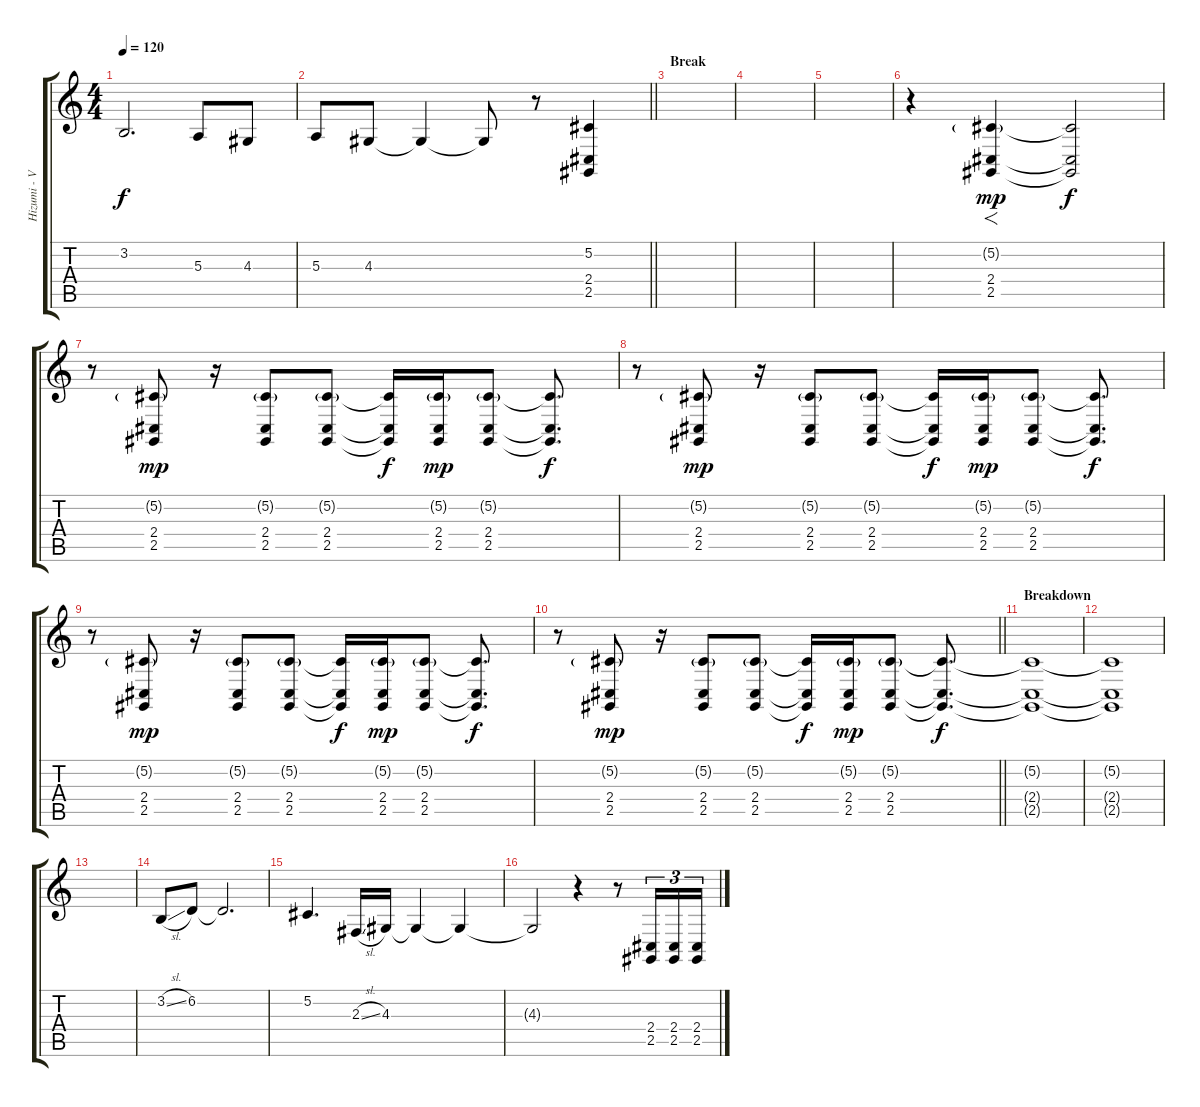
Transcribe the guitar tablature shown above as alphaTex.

\track ("Hizumi - Vocals" "Hizumi - V") {instrument lead6voice}
\staff {score tabs}
\tuning (Db4 Ab3 E3 B2 Gb2 B1) {hide}
\ts (4 4)
\tempo 120
\clef g2
\ks c
3.2.2{d dy f} 5.3.8 4.3.8 |
\barLineRight lightlight
5.3.8 4.3.8 4.3{t}.4 4.3{t}.8 r.8 (5.2 2.4 2.5).4 |
\section ("" "Break")
|
|
|
r.4 (5.2{g} 2.4 2.5).4{f dy mp} (5.2{t} 2.4{t} 2.5{t}).2{dy f} |
r.8 (5.2{g} 2.4 2.5).8{dy mp} r.16 (5.2{g} 2.4 2.5).8 (5.2{g} 2.4 2.5).8 (5.2{t} 2.4{t} 2.5{t}).16{dy f} (5.2{g} 2.4 2.5).16{dy mp} (5.2{g} 2.4 2.5).8 (5.2{t} 2.4{t} 2.5{t}).8{d dy f} |
r.8 (5.2{g} 2.4 2.5).8{dy mp} r.16 (5.2{g} 2.4 2.5).8 (5.2{g} 2.4 2.5).8 (5.2{t} 2.4{t} 2.5{t}).16{dy f} (5.2{g} 2.4 2.5).16{dy mp} (5.2{g} 2.4 2.5).8 (5.2{t} 2.4{t} 2.5{t}).8{d dy f} |
r.8 (5.2{g} 2.4 2.5).8{dy mp} r.16 (5.2{g} 2.4 2.5).8 (5.2{g} 2.4 2.5).8 (5.2{t} 2.4{t} 2.5{t}).16{dy f} (5.2{g} 2.4 2.5).16{dy mp} (5.2{g} 2.4 2.5).8 (5.2{t} 2.4{t} 2.5{t}).8{d dy f} |
\barLineRight lightlight
r.8 (5.2{g} 2.4 2.5).8{dy mp} r.16 (5.2{g} 2.4 2.5).8 (5.2{g} 2.4 2.5).8 (5.2{t} 2.4{t} 2.5{t}).16{dy f} (5.2{g} 2.4 2.5).16{dy mp} (5.2{g} 2.4 2.5).8 (5.2{t} 2.4{t} 2.5{t}).8{d dy f} |
\section ("" "Breakdown")
(5.2{t} 2.4{t} 2.5{t}).1 |
(5.2{t} 2.4{t} 2.5{t}).1 |
|
3.2{sl}.8{volume 12} 6.2.8 6.2{t}.2{d} |
5.2.4{d} 2.3{sl}.16 4.3.16 4.3{t}.4 4.3{t}.4 |
4.3{t}.2 r.4 r.8 (2.4 2.5).16{tu (3 2)} (2.4 2.5).16{tu (3 2)} (2.4 2.5).16{tu (3 2)}
